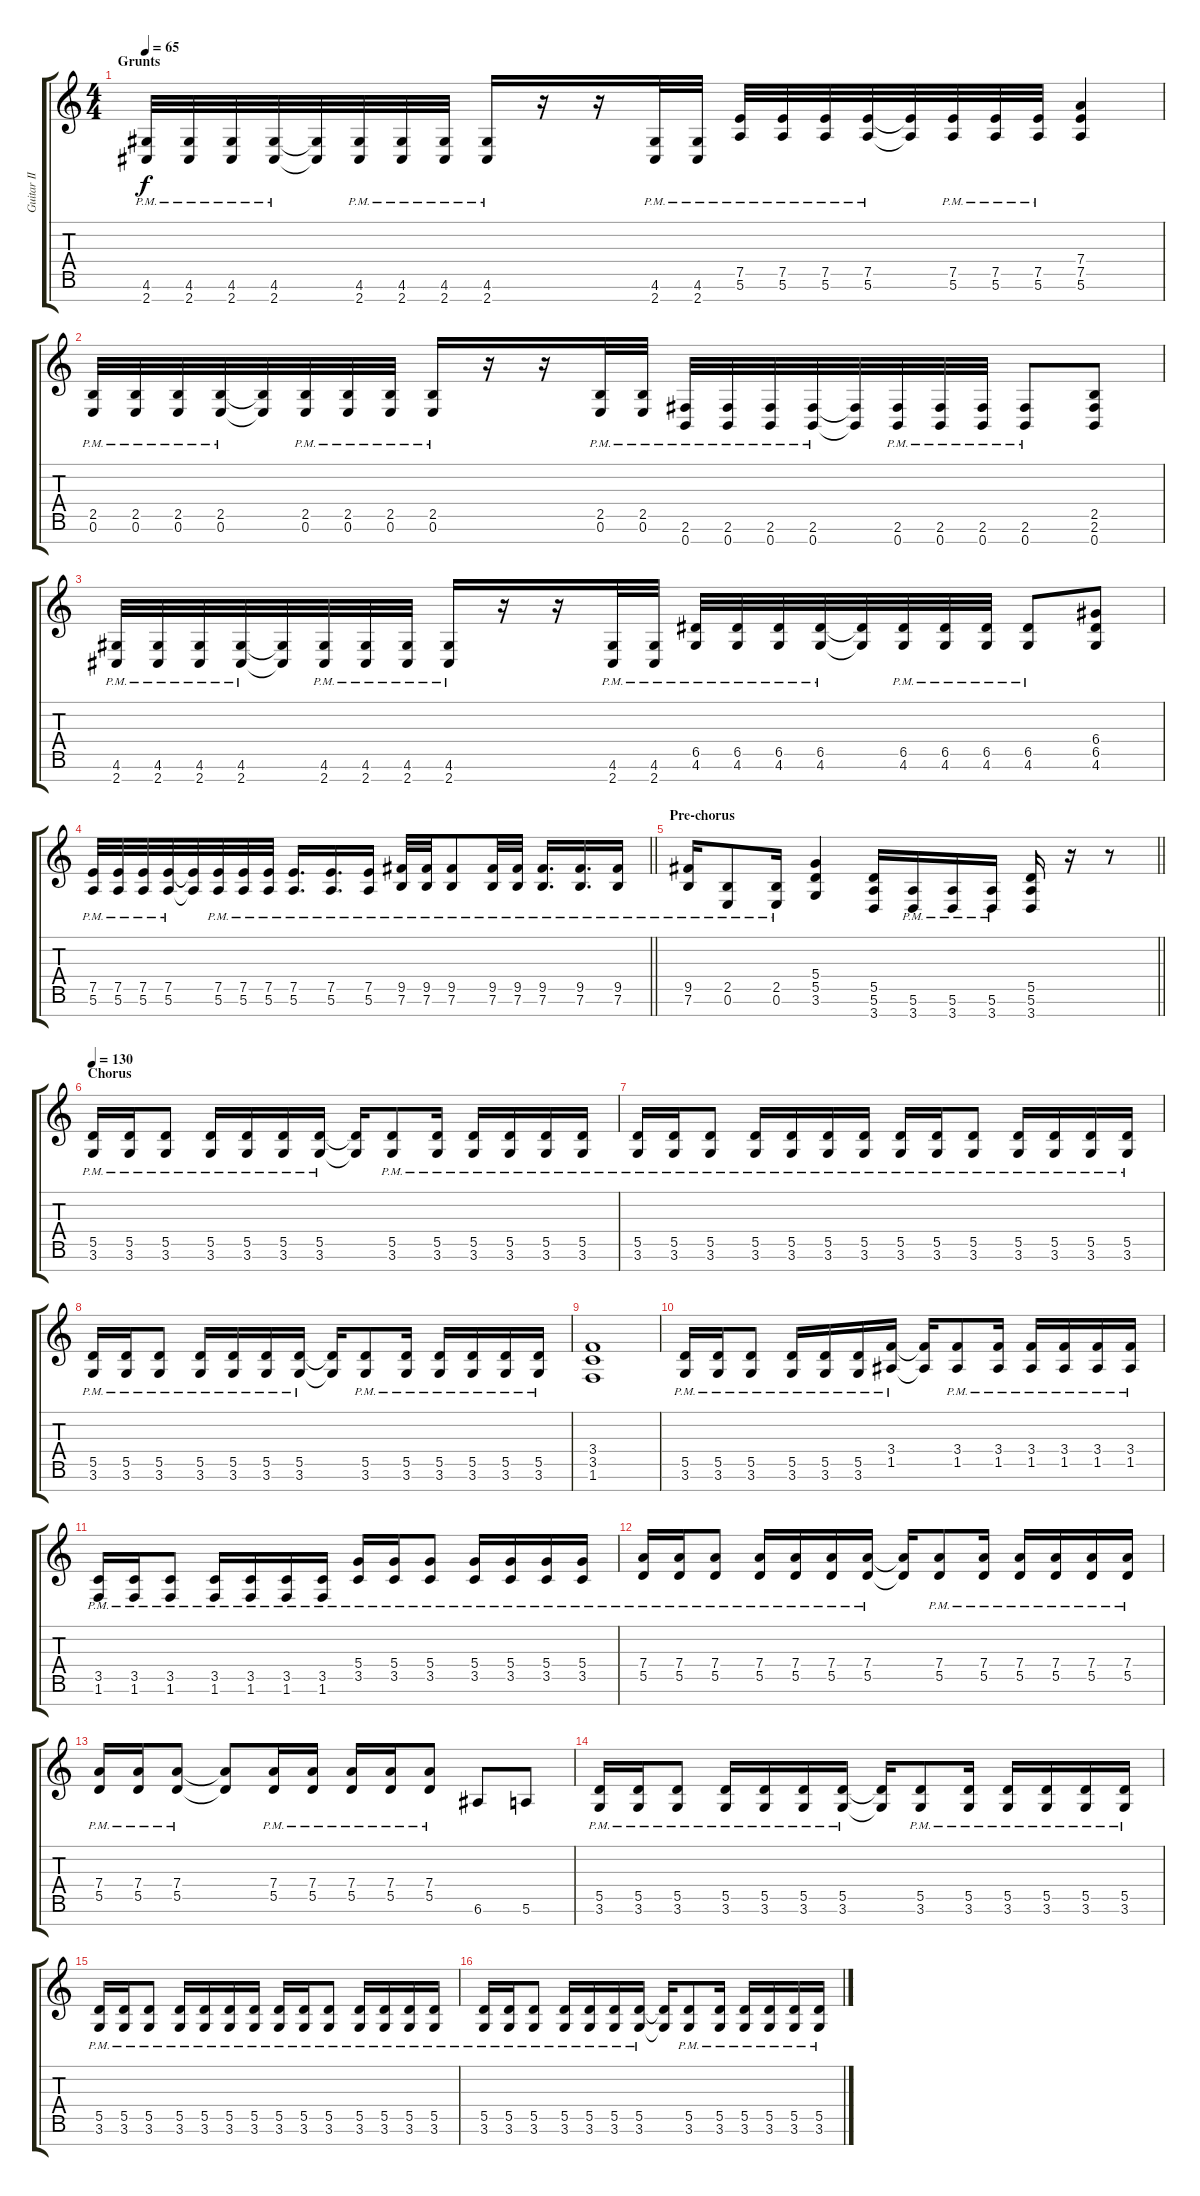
\track ("Guitar II" "Guitar II") {instrument distortionguitar}
\staff {score tabs}
\tuning (E4 B3 G3 D3 A2 E2 B1) {hide}
\ts (4 4)
\section ("" "Grunts")
\tempo 65
\clef g2
\ks c
(4.6{pm} 2.7{pm}).32{dy f} (4.6{pm} 2.7{pm}).32 (4.6{pm} 2.7{pm}).32 (4.6{pm} 2.7{pm}).32 (4.6{t} 2.7{t}).32 (4.6{pm} 2.7{pm}).32 (4.6{pm} 2.7{pm}).32 (4.6{pm} 2.7{pm}).32 (4.6{pm} 2.7{pm}).16 r.16 r.16 (4.6{pm} 2.7{pm}).32 (4.6{pm} 2.7{pm}).32 (7.5{pm} 5.6{pm}).32 (7.5{pm} 5.6{pm}).32 (7.5{pm} 5.6{pm}).32 (7.5{pm} 5.6{pm}).32 (7.5{t} 5.6{t}).32 (7.5{pm} 5.6{pm}).32 (7.5{pm} 5.6{pm}).32 (7.5{pm} 5.6{pm}).32 (7.4 7.5 5.6).4 |
(2.5{pm} 0.6{pm}).32 (2.5{pm} 0.6{pm}).32 (2.5{pm} 0.6{pm}).32 (2.5{pm} 0.6{pm}).32 (2.5{t} 0.6{t}).32 (2.5{pm} 0.6{pm}).32 (2.5{pm} 0.6{pm}).32 (2.5{pm} 0.6{pm}).32 (2.5{pm} 0.6{pm}).16 r.16 r.16 (2.5{pm} 0.6{pm}).32 (2.5{pm} 0.6{pm}).32 (2.6{pm} 0.7{pm}).32 (2.6{pm} 0.7{pm}).32 (2.6{pm} 0.7{pm}).32 (2.6{pm} 0.7{pm}).32 (2.6{t} 0.7{t}).32 (2.6{pm} 0.7{pm}).32 (2.6{pm} 0.7{pm}).32 (2.6{pm} 0.7{pm}).32 (2.6{pm} 0.7{pm}).8 (2.5 2.6 0.7).8 |
(4.6{pm} 2.7{pm}).32 (4.6{pm} 2.7{pm}).32 (4.6{pm} 2.7{pm}).32 (4.6{pm} 2.7{pm}).32 (4.6{t} 2.7{t}).32 (4.6{pm} 2.7{pm}).32 (4.6{pm} 2.7{pm}).32 (4.6{pm} 2.7{pm}).32 (4.6{pm} 2.7{pm}).16 r.16 r.16 (4.6{pm} 2.7{pm}).32 (4.6{pm} 2.7{pm}).32 (6.5{pm} 4.6{pm}).32 (6.5{pm} 4.6{pm}).32 (6.5{pm} 4.6{pm}).32 (6.5{pm} 4.6{pm}).32 (6.5{t} 4.6{t}).32 (6.5{pm} 4.6{pm}).32 (6.5{pm} 4.6{pm}).32 (6.5{pm} 4.6{pm}).32 (6.5{pm} 4.6{pm}).8 (6.4 6.5 4.6).8 |
\barLineRight lightlight
(7.5{pm} 5.6{pm}).32 (7.5{pm} 5.6{pm}).32 (7.5{pm} 5.6{pm}).32 (7.5{pm} 5.6{pm}).32 (7.5{t} 5.6{t}).32 (7.5{pm} 5.6{pm}).32 (7.5{pm} 5.6{pm}).32 (7.5{pm} 5.6{pm}).32 (7.5{pm} 5.6{pm}).16{d} (7.5{pm} 5.6{pm}).16{d} (7.5{pm} 5.6{pm}).16 (9.5{pm} 7.6{pm}).32 (9.5{pm} 7.6{pm}).32 (9.5{pm} 7.6{pm}).8 (9.5{pm} 7.6{pm}).32 (9.5{pm} 7.6{pm}).32 (9.5{pm} 7.6{pm}).16{d} (9.5{pm} 7.6{pm}).16{d} (9.5{pm} 7.6{pm}).16 |
\section ("" "Pre-chorus")
\barLineRight lightlight
(9.5{pm} 7.6{pm}).16 (2.5{pm} 0.6{pm}).8 (2.5{pm} 0.6{pm}).16 (5.4 5.5 3.6).4 (5.5 5.6 3.7).16 (5.6{pm} 3.7{pm}).16 (5.6{pm} 3.7{pm}).16 (5.6{pm} 3.7{pm}).16 (5.5 5.6 3.7).16 r.16 r.8 |
\section ("" "Chorus")
\tempo 130
(5.5{pm} 3.6{pm}).16 (5.5{pm} 3.6{pm}).16 (5.5{pm} 3.6{pm}).8 (5.5{pm} 3.6{pm}).16 (5.5{pm} 3.6{pm}).16 (5.5{pm} 3.6{pm}).16 (5.5{pm} 3.6{pm}).16 (5.5{t} 3.6{t}).16 (5.5{pm} 3.6{pm}).8 (5.5{pm} 3.6{pm}).16 (5.5{pm} 3.6{pm}).16 (5.5{pm} 3.6{pm}).16 (5.5{pm} 3.6{pm}).16 (5.5{pm} 3.6{pm}).16 |
(5.5{pm} 3.6{pm}).16 (5.5{pm} 3.6{pm}).16 (5.5{pm} 3.6{pm}).8 (5.5{pm} 3.6{pm}).16 (5.5{pm} 3.6{pm}).16 (5.5{pm} 3.6{pm}).16 (5.5{pm} 3.6{pm}).16 (5.5{pm} 3.6{pm}).16 (5.5{pm} 3.6{pm}).16 (5.5{pm} 3.6{pm}).8 (5.5{pm} 3.6{pm}).16 (5.5{pm} 3.6{pm}).16 (5.5{pm} 3.6{pm}).16 (5.5{pm} 3.6{pm}).16 |
(5.5{pm} 3.6{pm}).16 (5.5{pm} 3.6{pm}).16 (5.5{pm} 3.6{pm}).8 (5.5{pm} 3.6{pm}).16 (5.5{pm} 3.6{pm}).16 (5.5{pm} 3.6{pm}).16 (5.5{pm} 3.6{pm}).16 (5.5{t} 3.6{t}).16 (5.5{pm} 3.6{pm}).8 (5.5{pm} 3.6{pm}).16 (5.5{pm} 3.6{pm}).16 (5.5{pm} 3.6{pm}).16 (5.5{pm} 3.6{pm}).16 (5.5{pm} 3.6{pm}).16 |
(3.4 3.5 1.6).1 |
(5.5{pm} 3.6{pm}).16 (5.5{pm} 3.6{pm}).16 (5.5{pm} 3.6{pm}).8 (5.5{pm} 3.6{pm}).16 (5.5{pm} 3.6{pm}).16 (5.5{pm} 3.6{pm}).16 (3.4{pm} 1.5{pm}).16 (3.4{t} 1.5{t}).16 (3.4{pm} 1.5{pm}).8 (3.4{pm} 1.5{pm}).16 (3.4{pm} 1.5{pm}).16 (3.4{pm} 1.5{pm}).16 (3.4{pm} 1.5{pm}).16 (3.4{pm} 1.5{pm}).16 |
(3.5{pm} 1.6{pm}).16 (3.5{pm} 1.6{pm}).16 (3.5{pm} 1.6{pm}).8 (3.5{pm} 1.6{pm}).16 (3.5{pm} 1.6{pm}).16 (3.5{pm} 1.6{pm}).16 (3.5{pm} 1.6{pm}).16 (5.4{pm} 3.5{pm}).16 (5.4{pm} 3.5{pm}).16 (5.4{pm} 3.5{pm}).8 (5.4{pm} 3.5{pm}).16 (5.4{pm} 3.5{pm}).16 (5.4{pm} 3.5{pm}).16 (5.4{pm} 3.5{pm}).16 |
(7.4{pm} 5.5{pm}).16 (7.4{pm} 5.5{pm}).16 (7.4{pm} 5.5{pm}).8 (7.4{pm} 5.5{pm}).16 (7.4{pm} 5.5{pm}).16 (7.4{pm} 5.5{pm}).16 (7.4{pm} 5.5{pm}).16 (7.4{t} 5.5{t}).16 (7.4{pm} 5.5{pm}).8 (7.4{pm} 5.5{pm}).16 (7.4{pm} 5.5{pm}).16 (7.4{pm} 5.5{pm}).16 (7.4{pm} 5.5{pm}).16 (7.4{pm} 5.5{pm}).16 |
(7.4{pm} 5.5{pm}).16 (7.4{pm} 5.5{pm}).16 (7.4{pm} 5.5{pm}).8 (7.4{t} 5.5{t}).8 (7.4{pm} 5.5{pm}).16 (7.4{pm} 5.5{pm}).16 (7.4{pm} 5.5{pm}).16 (7.4{pm} 5.5{pm}).16 (7.4{pm} 5.5{pm}).8 6.6.8 5.6.8 |
(5.5{pm} 3.6{pm}).16 (5.5{pm} 3.6{pm}).16 (5.5{pm} 3.6{pm}).8 (5.5{pm} 3.6{pm}).16 (5.5{pm} 3.6{pm}).16 (5.5{pm} 3.6{pm}).16 (5.5{pm} 3.6{pm}).16 (5.5{t} 3.6{t}).16 (5.5{pm} 3.6{pm}).8 (5.5{pm} 3.6{pm}).16 (5.5{pm} 3.6{pm}).16 (5.5{pm} 3.6{pm}).16 (5.5{pm} 3.6{pm}).16 (5.5{pm} 3.6{pm}).16 |
(5.5{pm} 3.6{pm}).16 (5.5{pm} 3.6{pm}).16 (5.5{pm} 3.6{pm}).8 (5.5{pm} 3.6{pm}).16 (5.5{pm} 3.6{pm}).16 (5.5{pm} 3.6{pm}).16 (5.5{pm} 3.6{pm}).16 (5.5{pm} 3.6{pm}).16 (5.5{pm} 3.6{pm}).16 (5.5{pm} 3.6{pm}).8 (5.5{pm} 3.6{pm}).16 (5.5{pm} 3.6{pm}).16 (5.5{pm} 3.6{pm}).16 (5.5{pm} 3.6{pm}).16 |
(5.5{pm} 3.6{pm}).16 (5.5{pm} 3.6{pm}).16 (5.5{pm} 3.6{pm}).8 (5.5{pm} 3.6{pm}).16 (5.5{pm} 3.6{pm}).16 (5.5{pm} 3.6{pm}).16 (5.5{pm} 3.6{pm}).16 (5.5{t} 3.6{t}).16 (5.5{pm} 3.6{pm}).8 (5.5{pm} 3.6{pm}).16 (5.5{pm} 3.6{pm}).16 (5.5{pm} 3.6{pm}).16 (5.5{pm} 3.6{pm}).16 (5.5{pm} 3.6{pm}).16
